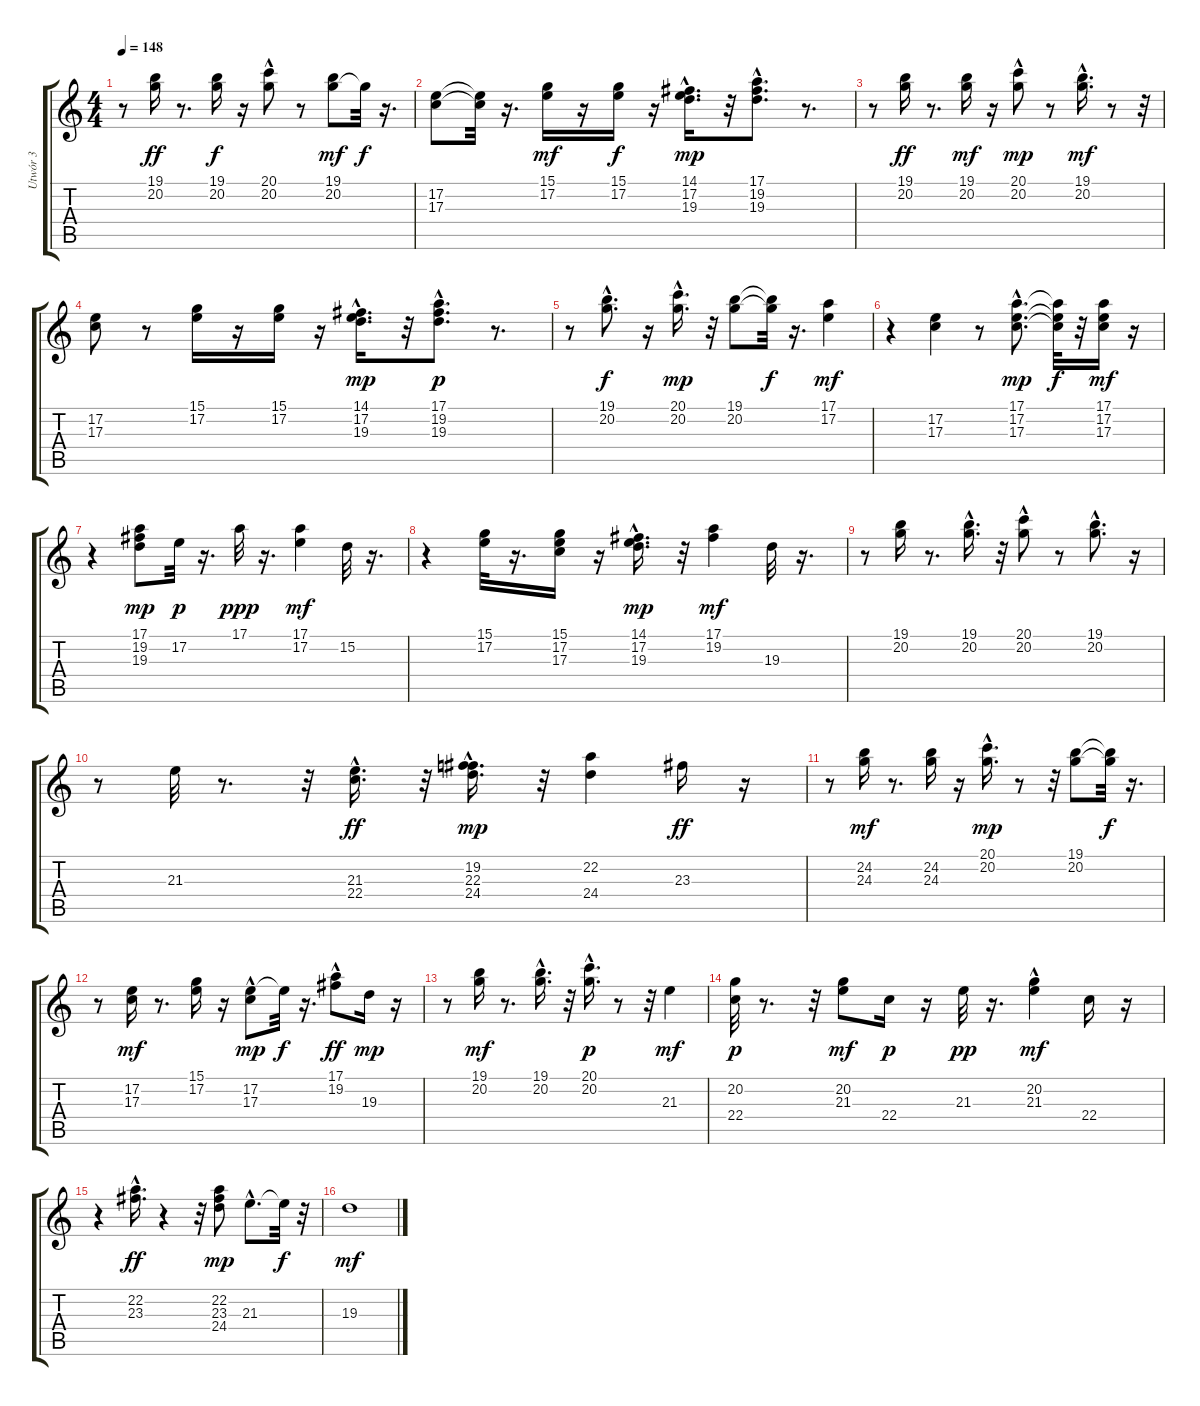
\track ("Utwór 3" "Utwór 3") {instrument rockorgan}
\staff {score tabs}
\tuning (E4 B3 G3 D3 A2 E2) {hide}
\ts (4 4)
\tempo 148
\clef g2
\ks c
r.8{dy mp} (19.1 20.2).16{dy ff} r.8{d} (19.1 20.2).16{dy f} r.16 (20.1{hac} 20.2).8 r.8 (19.1 20.2).8{dy mf} 20.2{t}.32{dy f} r.16{d} |
(17.2 17.3).8 (17.2{t} 17.3{t}).32 r.16{d} (15.1 17.2).16{dy mf} r.16 (15.1 17.2).16{dy f} r.16 (14.1{hac} 17.2 19.3{hac}).16{d dy mp} r.32 (17.1{hac} 19.2{hac} 19.3{hac}).8{d} r.8{d} |
r.8 (19.1 20.2).16{dy ff} r.8{d} (19.1 20.2).16{dy mf} r.16 (20.1{hac} 20.2).8{dy mp} r.8 (19.1{hac} 20.2{hac}).16{d dy mf} r.8 r.32 |
(17.2 17.3).8 r.8 (15.1 17.2).16 r.16 (15.1 17.2).16 r.16 (14.1{hac} 17.2 19.3{hac}).16{d dy mp} r.32 (17.1{hac} 19.2 19.3).8{d dy p} r.8{d} |
r.8 (19.1{hac} 20.2).8{d dy f} r.16 (20.1{hac} 20.2{hac}).16{d dy mp} r.32 (19.1 20.2).8 (19.1{t} 20.2{t}).32{dy f} r.16{d} (17.1 17.2).4{dy mf} |
r.4 (17.2 17.3).4 r.8 (17.1{hac} 17.2{hac} 17.3{hac}).8{d dy mp} (17.1{t} 17.2{t} 17.3{t}).32{dy f} r.32 (17.1 17.2 17.3).16{dy mf} r.16 |
r.4 (17.1 19.2 19.3).8{dy mp} 17.2.32{dy p} r.16{d} 17.1.32{dy ppp} r.16{d} (17.1 17.2).4{dy mf} 15.2.32 r.16{d} |
r.4 (15.1 17.2).32 r.16{d} (15.1 17.2 17.3).16 r.16 (14.1{hac} 17.2 19.3{hac}).16{d dy mp} r.32 (17.1 19.2).4{dy mf} 19.3.32 r.16{d} |
r.8 (19.1 20.2).16 r.8{d} (19.1{hac} 20.2).16{d} r.32 (20.1{hac} 20.2).8 r.8 (19.1 20.2{hac}).8{d} r.16 |
r.8 21.3.32 r.8{d} r.32 (21.3{hac} 22.4).16{d dy ff} r.32 (19.2 22.3 24.4{hac}).16{d dy mp} r.32 (22.2 24.4).4 23.3.16{dy ff} r.16 |
r.8 (24.2 24.3).16{dy mf} r.8{d} (24.2 24.3).16 r.16 (20.1{hac} 20.2{hac}).16{d dy mp} r.8 r.32 (19.1 20.2).8 (19.1{t} 20.2{t}).32{dy f} r.16{d} |
r.8 (17.2 17.3).16{dy mf} r.8{d} (15.1 17.2).16 r.16 (17.2 17.3{hac}).8{dy mp} 17.2{t}.32{dy f} r.16{d} (17.1{hac} 19.2{hac}).8{dy ff} 19.3.16{dy mp} r.16 |
r.8 (19.1 20.2).16{dy mf} r.8{d} (19.1 20.2{hac}).16{d} r.32 (20.1{hac} 20.2).16{d dy p} r.8 r.32 21.3.4{dy mf} |
(20.2 22.4).32{dy p} r.8{d} r.32 (20.2 21.3).8{dy mf} 22.4.16{dy p} r.16 21.3.32{dy pp} r.16{d} (20.2 21.3{hac}).4{dy mf} 22.4.16 r.16 |
r.4 (22.2{hac} 23.3{hac}).16{d dy ff} r.4 r.32 (22.2 23.3 24.4).8{dy mp} 21.3{hac}.8{d} 21.3{t}.32{dy f} r.32 |
19.3.1{dy mf}
